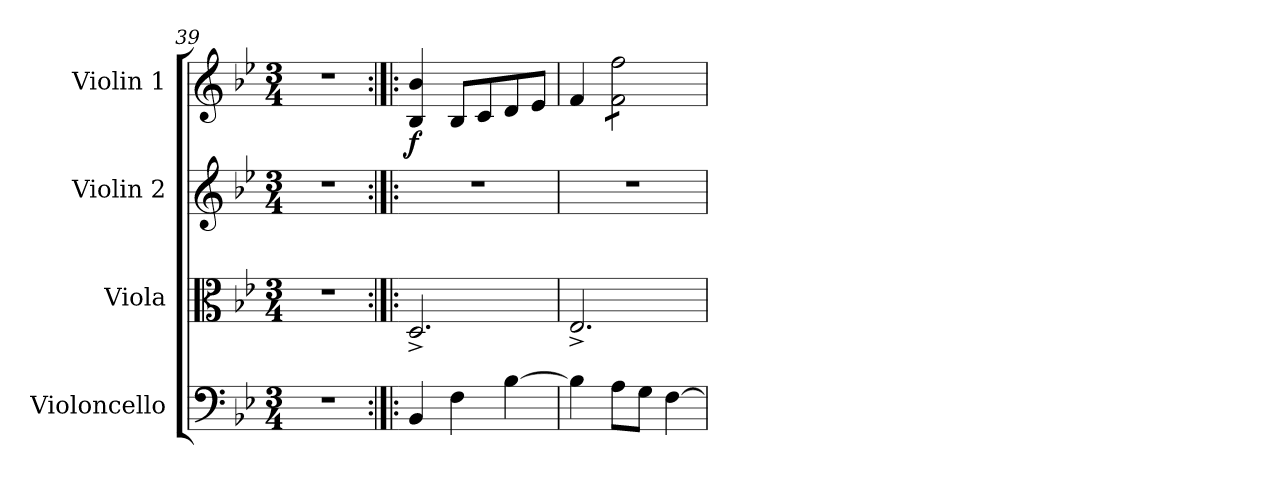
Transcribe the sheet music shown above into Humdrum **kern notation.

**kern	**kern	**kern	**kern	**dynam
*part4	*part3	*part2	*part1	*part1
*staff4	*staff3	*staff2	*staff1	*staff1
*I"Violoncello	*I"Viola	*I"Violin 2	*I"Violin 1	*
*I'Vc	*I'Vla	*I'Vln	*I'Vln	*
*clefF4	*clefC3	*clefG2	*clefG2	*
*k[b-e-]	*k[b-e-]	*k[b-e-]	*k[b-e-]	*
*M3/4	*M3/4	*M3/4	*M3/4	*
=39	=39	=39	=39	=39
2.r	2.r	2.r	2.r	.
=40:|!|:	=40:|!|:	=40:|!|:	=40:|!|:	=40:|!|:
!	!	!	!	!LO:DY:b
4BB-/	2.D^/	2.r	4B-/ 4b-/	f
4F\	.	.	8B-/L	.
.	.	.	8c/	.
[>4B-\	.	.	8d/	.
.	.	.	8e-/J	.
=41	=41	=41	=41	=41
4B-\]	2.E-^/	2.r	4f/	.
*	*	*	*tremolo	*
8A\L	.	.	8f\ 8ff\L	.
8G\J	.	.	8f\ 8ff\	.
[>4F\	.	.	8f\ 8ff\	.
.	.	.	8f\ 8ff\J	.
*	*	*	*Xtremolo	*
=	=	=	=	=
*-	*-	*-	*-	*-
